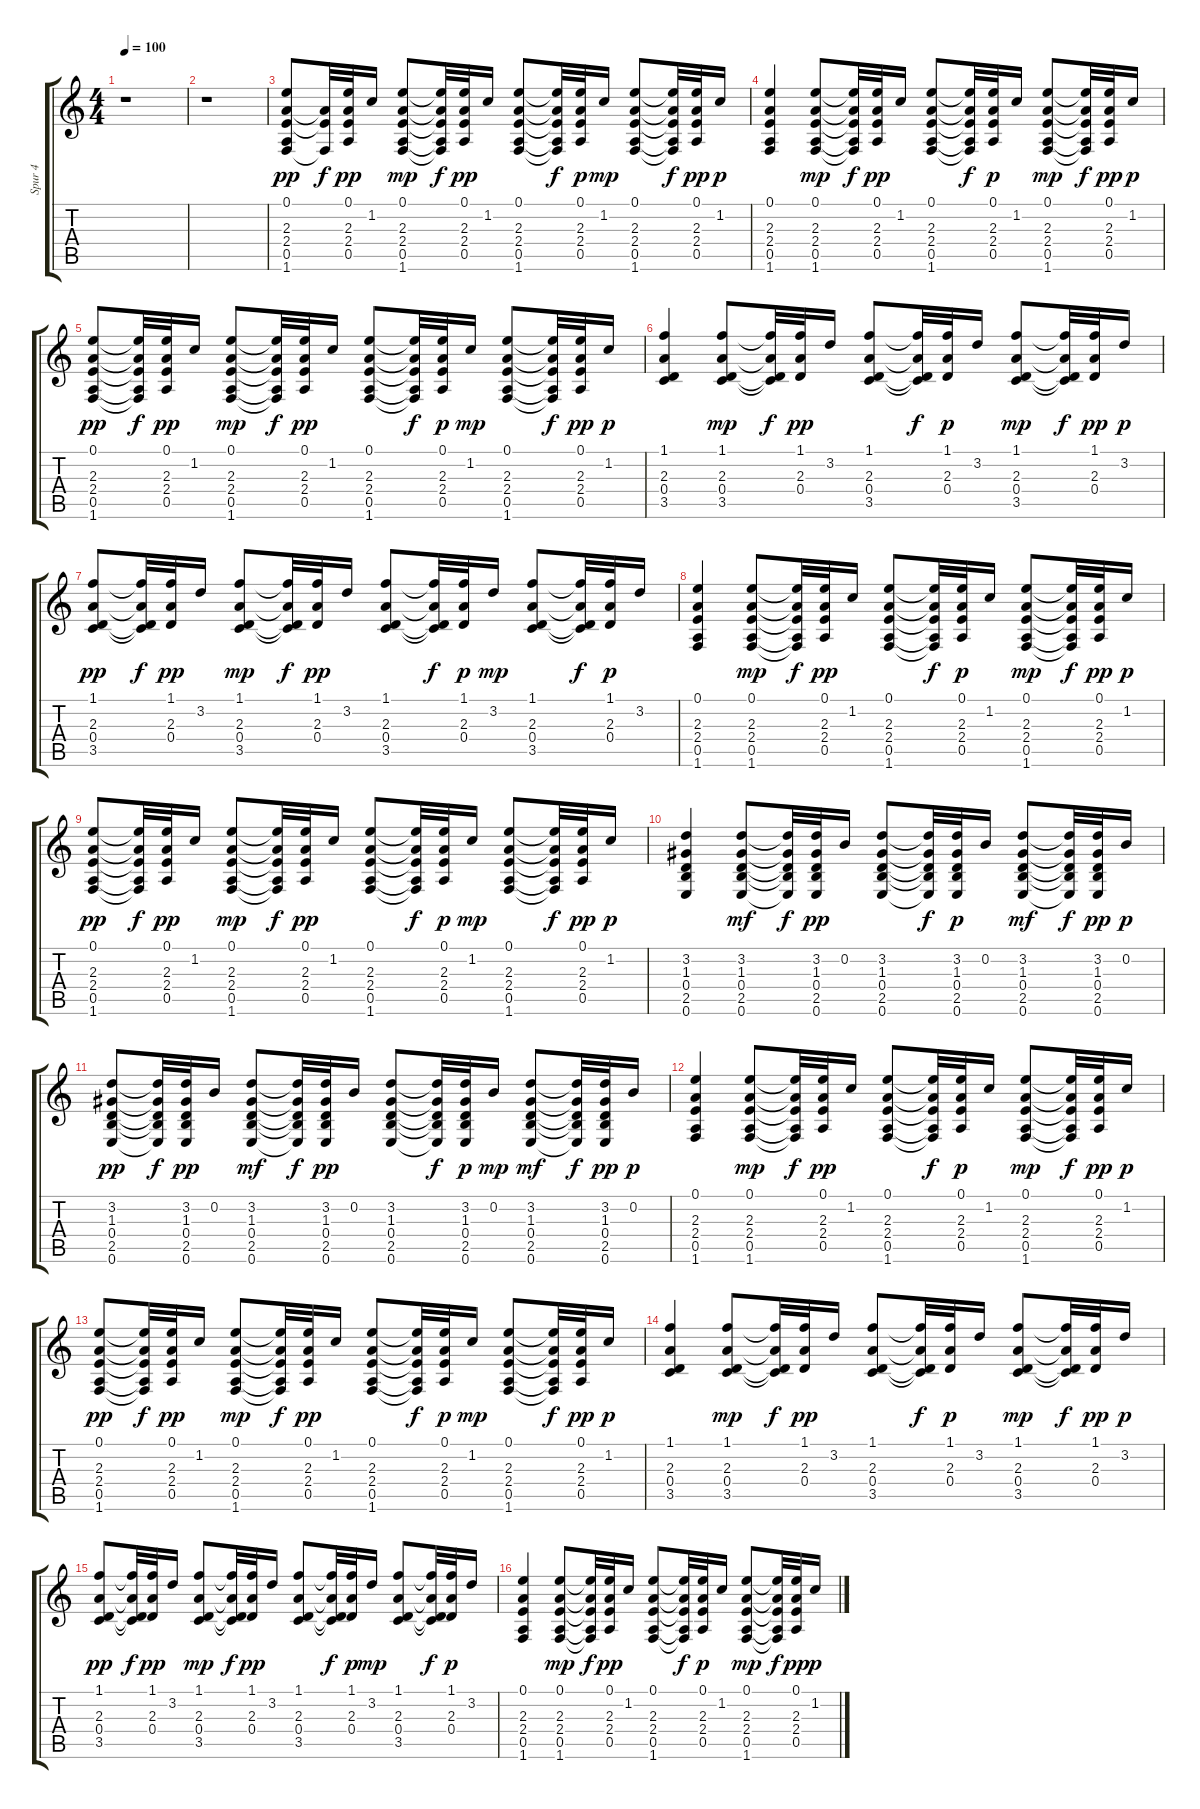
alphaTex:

\track ("Spur 4" "Spur 4") {instrument acousticguitarsteel}
\staff {score tabs}
\tuning (E4 B3 G3 D3 A2 E2) {hide}
\ts (4 4)
\tempo 100
\clef g2
\ks c
r.1{dy pp instrument acousticguitarsteel} |
r.1 |
(0.1 2.3 2.4 0.5 1.6).8 (2.3{t} 2.4{t} 1.6{t}).32{dy f} (0.1 2.3 2.4 0.5).32{dy pp} 1.2.16 (0.1 2.3 2.4 0.5 1.6).8{dy mp} (0.1{t} 2.3{t} 2.4{t} 0.5{t} 1.6{t}).32{dy f} (0.1 2.3 2.4 0.5).32{dy pp} 1.2.16 (0.1 2.3 2.4 0.5 1.6).8 (0.1{t} 2.3{t} 2.4{t} 0.5{t} 1.6{t}).32{dy f} (0.1 2.3 2.4 0.5).32{dy p} 1.2.16{dy mp} (0.1 2.3 2.4 0.5 1.6).8 (0.1{t} 2.3{t} 2.4{t} 0.5{t} 1.6{t}).32{dy f} (0.1 2.3 2.4 0.5).32{dy pp} 1.2.16{dy p} |
(0.1 2.3 2.4 0.5 1.6).4 (0.1 2.3 2.4 0.5 1.6).8{dy mp} (0.1{t} 2.3{t} 2.4{t} 0.5{t} 1.6{t}).32{dy f} (0.1 2.3 2.4 0.5).32{dy pp} 1.2.16 (0.1 2.3 2.4 0.5 1.6).8 (0.1{t} 2.3{t} 2.4{t} 0.5{t} 1.6{t}).32{dy f} (0.1 2.3 2.4 0.5).32{dy p} 1.2.16 (0.1 2.3 2.4 0.5 1.6).8{dy mp} (0.1{t} 2.3{t} 2.4{t} 0.5{t} 1.6{t}).32{dy f} (0.1 2.3 2.4 0.5).32{dy pp} 1.2.16{dy p} |
(0.1 2.3 2.4 0.5 1.6).8{dy pp} (0.1{t} 2.3{t} 2.4{t} 0.5{t} 1.6{t}).32{dy f} (0.1 2.3 2.4 0.5).32{dy pp} 1.2.16 (0.1 2.3 2.4 0.5 1.6).8{dy mp} (0.1{t} 2.3{t} 2.4{t} 0.5{t} 1.6{t}).32{dy f} (0.1 2.3 2.4 0.5).32{dy pp} 1.2.16 (0.1 2.3 2.4 0.5 1.6).8 (0.1{t} 2.3{t} 2.4{t} 0.5{t} 1.6{t}).32{dy f} (0.1 2.3 2.4 0.5).32{dy p} 1.2.16{dy mp} (0.1 2.3 2.4 0.5 1.6).8 (0.1{t} 2.3{t} 2.4{t} 0.5{t} 1.6{t}).32{dy f} (0.1 2.3 2.4 0.5).32{dy pp} 1.2.16{dy p} |
(1.1 2.3 0.4 3.5).4 (1.1 2.3 0.4 3.5).8{dy mp} (1.1{t} 2.3{t} 0.4{t} 3.5{t}).32{dy f} (1.1 2.3 0.4).32{dy pp} 3.2.16 (1.1 2.3 0.4 3.5).8 (1.1{t} 2.3{t} 0.4{t} 3.5{t}).32{dy f} (1.1 2.3 0.4).32{dy p} 3.2.16 (1.1 2.3 0.4 3.5).8{dy mp} (1.1{t} 2.3{t} 0.4{t} 3.5{t}).32{dy f} (1.1 2.3 0.4).32{dy pp} 3.2.16{dy p} |
(1.1 2.3 0.4 3.5).8{dy pp} (1.1{t} 2.3{t} 0.4{t} 3.5{t}).32{dy f} (1.1 2.3 0.4).32{dy pp} 3.2.16 (1.1 2.3 0.4 3.5).8{dy mp} (1.1{t} 2.3{t} 0.4{t} 3.5{t}).32{dy f} (1.1 2.3 0.4).32{dy pp} 3.2.16 (1.1 2.3 0.4 3.5).8 (1.1{t} 2.3{t} 0.4{t} 3.5{t}).32{dy f} (1.1 2.3 0.4).32{dy p} 3.2.16{dy mp} (1.1 2.3 0.4 3.5).8 (1.1{t} 2.3{t} 0.4{t} 3.5{t}).32{dy f} (1.1 2.3 0.4).32{dy p} 3.2.16 |
(0.1 2.3 2.4 0.5 1.6).4 (0.1 2.3 2.4 0.5 1.6).8{dy mp} (0.1{t} 2.3{t} 2.4{t} 0.5{t} 1.6{t}).32{dy f} (0.1 2.3 2.4 0.5).32{dy pp} 1.2.16 (0.1 2.3 2.4 0.5 1.6).8 (0.1{t} 2.3{t} 2.4{t} 0.5{t} 1.6{t}).32{dy f} (0.1 2.3 2.4 0.5).32{dy p} 1.2.16 (0.1 2.3 2.4 0.5 1.6).8{dy mp} (0.1{t} 2.3{t} 2.4{t} 0.5{t} 1.6{t}).32{dy f} (0.1 2.3 2.4 0.5).32{dy pp} 1.2.16{dy p} |
(0.1 2.3 2.4 0.5 1.6).8{dy pp} (0.1{t} 2.3{t} 2.4{t} 0.5{t} 1.6{t}).32{dy f} (0.1 2.3 2.4 0.5).32{dy pp} 1.2.16 (0.1 2.3 2.4 0.5 1.6).8{dy mp} (0.1{t} 2.3{t} 2.4{t} 0.5{t} 1.6{t}).32{dy f} (0.1 2.3 2.4 0.5).32{dy pp} 1.2.16 (0.1 2.3 2.4 0.5 1.6).8 (0.1{t} 2.3{t} 2.4{t} 0.5{t} 1.6{t}).32{dy f} (0.1 2.3 2.4 0.5).32{dy p} 1.2.16{dy mp} (0.1 2.3 2.4 0.5 1.6).8 (0.1{t} 2.3{t} 2.4{t} 0.5{t} 1.6{t}).32{dy f} (0.1 2.3 2.4 0.5).32{dy pp} 1.2.16{dy p} |
(3.2 1.3 0.4 2.5 0.6).4 (3.2 1.3 0.4 2.5 0.6).8{dy mf} (3.2{t} 1.3{t} 0.4{t} 2.5{t} 0.6{t}).32{dy f} (3.2 1.3 0.4 2.5 0.6).32{dy pp} 0.2.16 (3.2 1.3 0.4 2.5 0.6).8 (3.2{t} 1.3{t} 0.4{t} 2.5{t} 0.6{t}).32{dy f} (3.2 1.3 0.4 2.5 0.6).32{dy p} 0.2.16 (3.2 1.3 0.4 2.5 0.6).8{dy mf} (3.2{t} 1.3{t} 0.4{t} 2.5{t} 0.6{t}).32{dy f} (3.2 1.3 0.4 2.5 0.6).32{dy pp} 0.2.16{dy p} |
(3.2 1.3 0.4 2.5 0.6).8{dy pp} (3.2{t} 1.3{t} 0.4{t} 2.5{t} 0.6{t}).32{dy f} (3.2 1.3 0.4 2.5 0.6).32{dy pp} 0.2.16 (3.2 1.3 0.4 2.5 0.6).8{dy mf} (3.2{t} 1.3{t} 0.4{t} 2.5{t} 0.6{t}).32{dy f} (3.2 1.3 0.4 2.5 0.6).32{dy pp} 0.2.16 (3.2 1.3 0.4 2.5 0.6).8 (3.2{t} 1.3{t} 0.4{t} 2.5{t} 0.6{t}).32{dy f} (3.2 1.3 0.4 2.5 0.6).32{dy p} 0.2.16{dy mp} (3.2 1.3 0.4 2.5 0.6).8{dy mf} (3.2{t} 1.3{t} 0.4{t} 2.5{t} 0.6{t}).32{dy f} (3.2 1.3 0.4 2.5 0.6).32{dy pp} 0.2.16{dy p} |
(0.1 2.3 2.4 0.5 1.6).4 (0.1 2.3 2.4 0.5 1.6).8{dy mp} (0.1{t} 2.3{t} 2.4{t} 0.5{t} 1.6{t}).32{dy f} (0.1 2.3 2.4 0.5).32{dy pp} 1.2.16 (0.1 2.3 2.4 0.5 1.6).8 (0.1{t} 2.3{t} 2.4{t} 0.5{t} 1.6{t}).32{dy f} (0.1 2.3 2.4 0.5).32{dy p} 1.2.16 (0.1 2.3 2.4 0.5 1.6).8{dy mp} (0.1{t} 2.3{t} 2.4{t} 0.5{t} 1.6{t}).32{dy f} (0.1 2.3 2.4 0.5).32{dy pp} 1.2.16{dy p} |
(0.1 2.3 2.4 0.5 1.6).8{dy pp} (0.1{t} 2.3{t} 2.4{t} 0.5{t} 1.6{t}).32{dy f} (0.1 2.3 2.4 0.5).32{dy pp} 1.2.16 (0.1 2.3 2.4 0.5 1.6).8{dy mp} (0.1{t} 2.3{t} 2.4{t} 0.5{t} 1.6{t}).32{dy f} (0.1 2.3 2.4 0.5).32{dy pp} 1.2.16 (0.1 2.3 2.4 0.5 1.6).8 (0.1{t} 2.3{t} 2.4{t} 0.5{t} 1.6{t}).32{dy f} (0.1 2.3 2.4 0.5).32{dy p} 1.2.16{dy mp} (0.1 2.3 2.4 0.5 1.6).8 (0.1{t} 2.3{t} 2.4{t} 0.5{t} 1.6{t}).32{dy f} (0.1 2.3 2.4 0.5).32{dy pp} 1.2.16{dy p} |
(1.1 2.3 0.4 3.5).4 (1.1 2.3 0.4 3.5).8{dy mp} (1.1{t} 2.3{t} 0.4{t} 3.5{t}).32{dy f} (1.1 2.3 0.4).32{dy pp} 3.2.16 (1.1 2.3 0.4 3.5).8 (1.1{t} 2.3{t} 0.4{t} 3.5{t}).32{dy f} (1.1 2.3 0.4).32{dy p} 3.2.16 (1.1 2.3 0.4 3.5).8{dy mp} (1.1{t} 2.3{t} 0.4{t} 3.5{t}).32{dy f} (1.1 2.3 0.4).32{dy pp} 3.2.16{dy p} |
(1.1 2.3 0.4 3.5).8{dy pp} (1.1{t} 2.3{t} 0.4{t} 3.5{t}).32{dy f} (1.1 2.3 0.4).32{dy pp} 3.2.16 (1.1 2.3 0.4 3.5).8{dy mp} (1.1{t} 2.3{t} 0.4{t} 3.5{t}).32{dy f} (1.1 2.3 0.4).32{dy pp} 3.2.16 (1.1 2.3 0.4 3.5).8 (1.1{t} 2.3{t} 0.4{t} 3.5{t}).32{dy f} (1.1 2.3 0.4).32{dy p} 3.2.16{dy mp} (1.1 2.3 0.4 3.5).8 (1.1{t} 2.3{t} 0.4{t} 3.5{t}).32{dy f} (1.1 2.3 0.4).32{dy p} 3.2.16 |
(0.1 2.3 2.4 0.5 1.6).4 (0.1 2.3 2.4 0.5 1.6).8{dy mp} (0.1{t} 2.3{t} 2.4{t} 0.5{t} 1.6{t}).32{dy f} (0.1 2.3 2.4 0.5).32{dy pp} 1.2.16 (0.1 2.3 2.4 0.5 1.6).8 (0.1{t} 2.3{t} 2.4{t} 0.5{t} 1.6{t}).32{dy f} (0.1 2.3 2.4 0.5).32{dy p} 1.2.16 (0.1 2.3 2.4 0.5 1.6).8{dy mp} (0.1{t} 2.3{t} 2.4{t} 0.5{t} 1.6{t}).32{dy f} (0.1 2.3 2.4 0.5).32{dy pp} 1.2.16{dy p}
